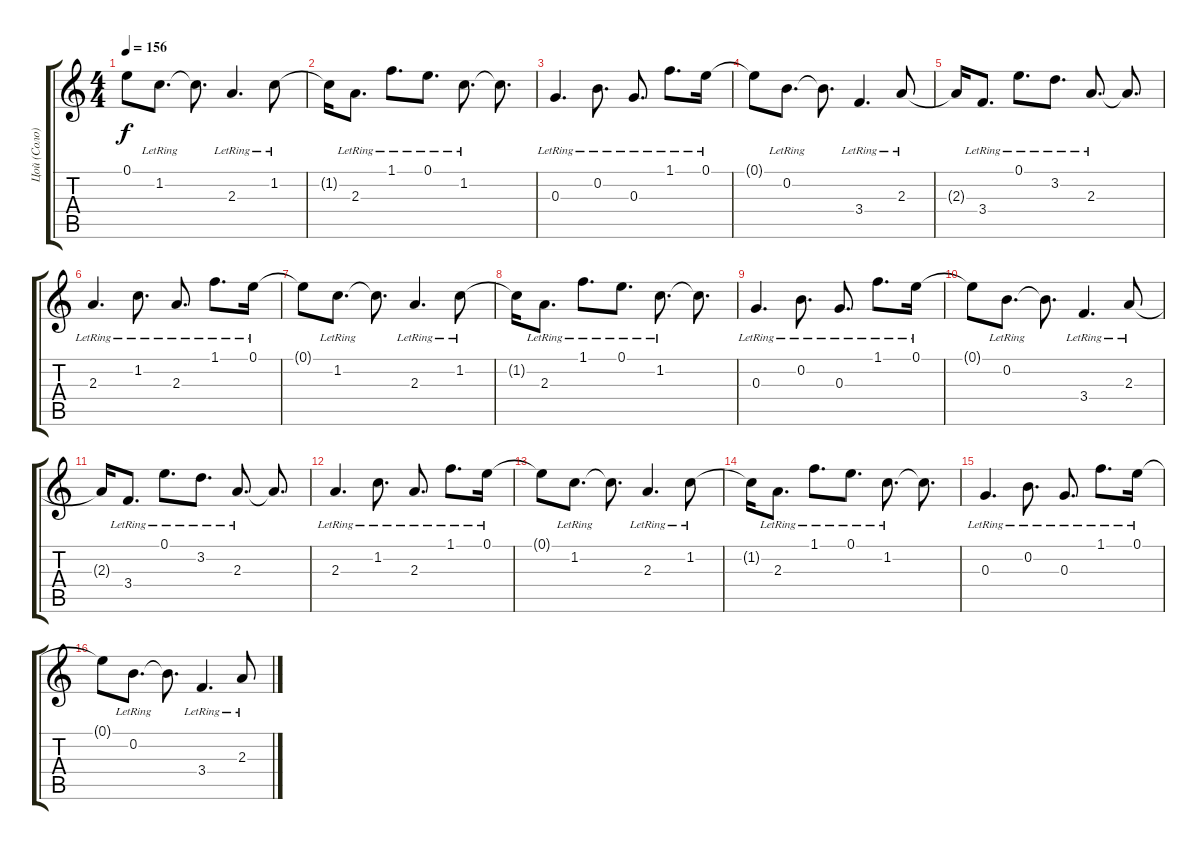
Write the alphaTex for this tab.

\track ("Цой (Соло)" "Цой (Соло)") {instrument electricguitarclean}
\staff {score tabs}
\tuning (E4 B3 G3 D3 A2 E2) {hide}
\ts (4 4)
\tempo 156
\clef g2
\ks c
0.1{t}.8{dy f} 1.2{lr}.8{d} 1.2{t}.8{d} 2.3{lr}.4{d} 1.2{lr}.8 |
1.2{t}.16 2.3{lr}.8{d} 1.1{lr}.8{d} 0.1{lr}.8{d} 1.2{lr}.8{d} 1.2{t}.8{d} |
0.3{lr}.4{d} 0.2{lr}.8{d} 0.3{lr}.8{d} 1.1{lr}.8{d} 0.1{lr}.16 |
0.1{t}.8 0.2{lr}.8{d} 0.2{t}.8{d} 3.4{lr}.4{d} 2.3{lr}.8 |
2.3{t}.16 3.4{lr}.8{d} 0.1{lr}.8{d} 3.2{lr}.8{d} 2.3{lr}.8{d} 2.3{t}.8{d} |
2.3{lr}.4{d} 1.2{lr}.8{d} 2.3{lr}.8{d} 1.1{lr}.8{d} 0.1{lr}.16 |
0.1{t}.8 1.2{lr}.8{d} 1.2{t}.8{d} 2.3{lr}.4{d} 1.2{lr}.8 |
1.2{t}.16 2.3{lr}.8{d} 1.1{lr}.8{d} 0.1{lr}.8{d} 1.2{lr}.8{d} 1.2{t}.8{d} |
0.3{lr}.4{d} 0.2{lr}.8{d} 0.3{lr}.8{d} 1.1{lr}.8{d} 0.1{lr}.16 |
0.1{t}.8 0.2{lr}.8{d} 0.2{t}.8{d} 3.4{lr}.4{d} 2.3{lr}.8 |
2.3{t}.16 3.4{lr}.8{d} 0.1{lr}.8{d} 3.2{lr}.8{d} 2.3{lr}.8{d} 2.3{t}.8{d} |
2.3{lr}.4{d} 1.2{lr}.8{d} 2.3{lr}.8{d} 1.1{lr}.8{d} 0.1{lr}.16 |
0.1{t}.8 1.2{lr}.8{d} 1.2{t}.8{d} 2.3{lr}.4{d} 1.2{lr}.8 |
1.2{t}.16 2.3{lr}.8{d} 1.1{lr}.8{d} 0.1{lr}.8{d} 1.2{lr}.8{d} 1.2{t}.8{d} |
0.3{lr}.4{d} 0.2{lr}.8{d} 0.3{lr}.8{d} 1.1{lr}.8{d} 0.1{lr}.16 |
0.1{t}.8 0.2{lr}.8{d} 0.2{t}.8{d} 3.4{lr}.4{d} 2.3{lr}.8
